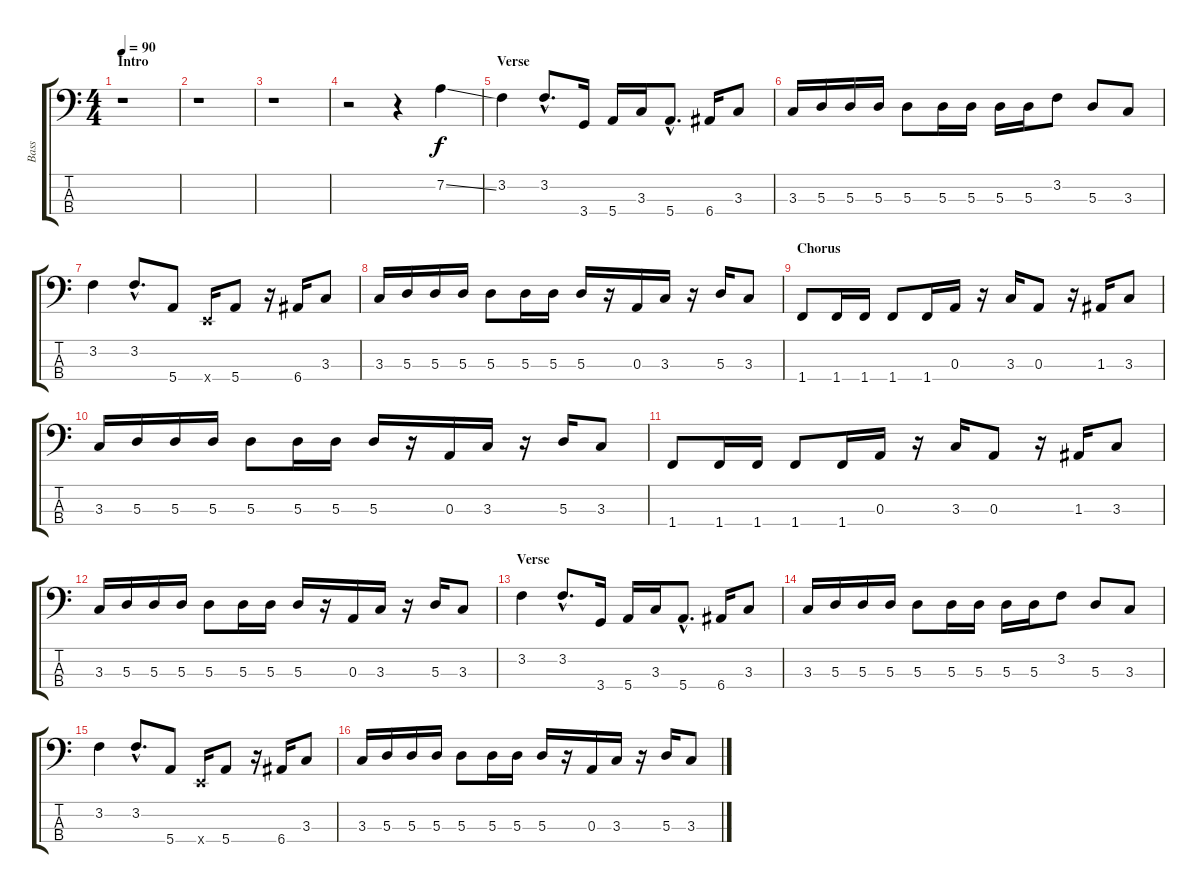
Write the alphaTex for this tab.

\track ("Bass" "Bass") {instrument electricbasspick}
\staff {score tabs}
\tuning (G2 D2 A1 E1) {hide}
\ts (4 4)
\section ("" "Intro")
\tempo 90
\clef f4
\ks c
r.1{dy f instrument electricbasspick} |
r.1 |
r.1 |
r.2 r.4 7.2{ss}.4 |
\section ("" "Verse")
3.2.4 3.2{hac}.8{d} 3.4.16 5.4.16 3.3.16 5.4{hac}.8{d} 6.4.16 3.3.8 |
3.3.16 5.3.16 5.3.16 5.3.16 5.3.8 5.3.16 5.3.16 5.3.16 5.3.16 3.2.8 5.3.8 3.3.8 |
3.2.4 3.2{hac}.8{d} 5.4.8 0.4{x}.16 5.4.8 r.16 6.4.16 3.3.8 |
3.3.16 5.3.16 5.3.16 5.3.16 5.3.8 5.3.16 5.3.16 5.3.16 r.16 0.3.16 3.3.16 r.16 5.3.16 3.3.8 |
\section ("" "Chorus")
1.4.8 1.4.16 1.4.16 1.4.8 1.4.16 0.3.16 r.16 3.3.16 0.3.8 r.16 1.3.16 3.3.8 |
3.3.16 5.3.16 5.3.16 5.3.16 5.3.8 5.3.16 5.3.16 5.3.16 r.16 0.3.16 3.3.16 r.16 5.3.16 3.3.8 |
1.4.8 1.4.16 1.4.16 1.4.8 1.4.16 0.3.16 r.16 3.3.16 0.3.8 r.16 1.3.16 3.3.8 |
3.3.16 5.3.16 5.3.16 5.3.16 5.3.8 5.3.16 5.3.16 5.3.16 r.16 0.3.16 3.3.16 r.16 5.3.16 3.3.8 |
\section ("" "Verse")
3.2.4 3.2{hac}.8{d} 3.4.16 5.4.16 3.3.16 5.4{hac}.8{d} 6.4.16 3.3.8 |
3.3.16 5.3.16 5.3.16 5.3.16 5.3.8 5.3.16 5.3.16 5.3.16 5.3.16 3.2.8 5.3.8 3.3.8 |
3.2.4 3.2{hac}.8{d} 5.4.8 0.4{x}.16 5.4.8 r.16 6.4.16 3.3.8 |
3.3.16 5.3.16 5.3.16 5.3.16 5.3.8 5.3.16 5.3.16 5.3.16 r.16 0.3.16 3.3.16 r.16 5.3.16 3.3.8
